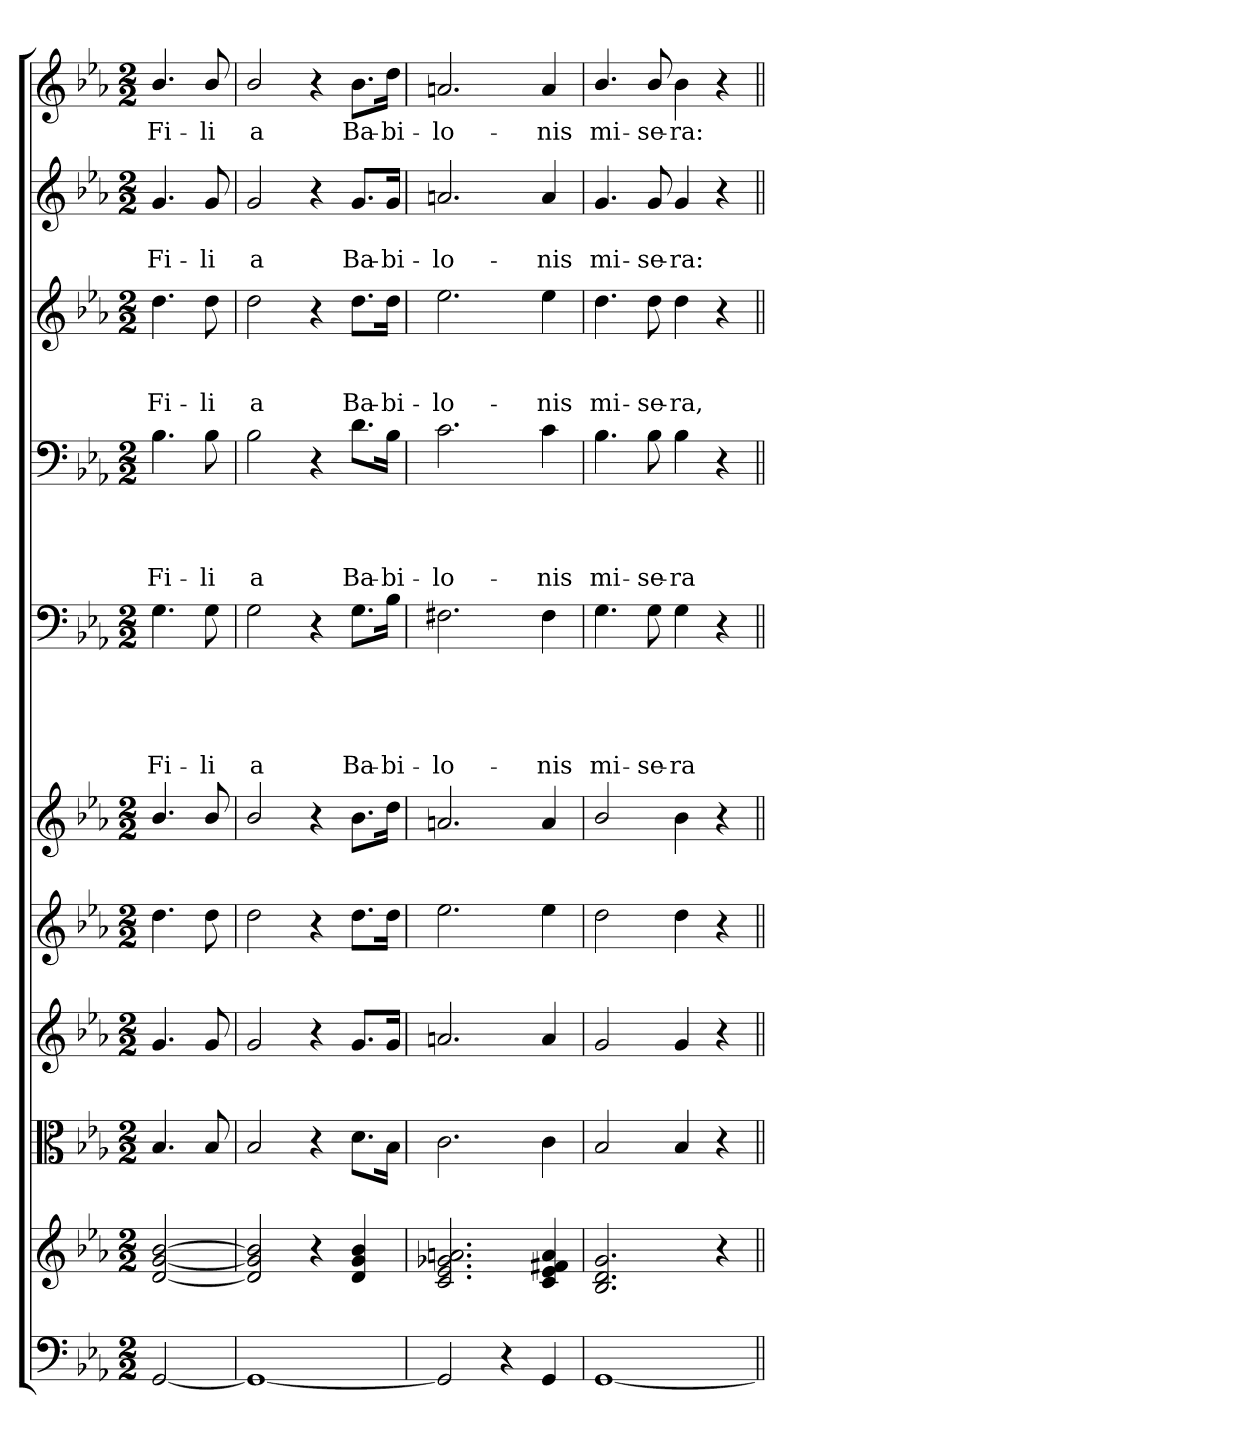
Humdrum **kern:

**kern	**kern	**kern	**kern	**kern	**kern	**kern	**text	**text	**text	**text	**text	**kern	**text	**text	**text	**text	**kern	**text	**text	**text	**kern	**text	**text	**kern	**text
*part11	*part10	*part9	*part8	*part7	*part6	*part5	*part5	*part5	*part5	*part5	*part5	*part4	*part4	*part4	*part4	*part4	*part3	*part3	*part3	*part3	*part2	*part2	*part2	*part1	*part1
*staff11	*staff10	*staff9	*staff8	*staff7	*staff6	*staff5	*staff5	*staff5	*staff5	*staff5	*staff5	*staff4	*staff4	*staff4	*staff4	*staff4	*staff3	*staff3	*staff3	*staff3	*staff2	*staff2	*staff2	*staff1	*staff1
*clefF4	*clefG2	*clefC3	*clefG2	*clefG2	*clefG2	*clefF4	*	*	*	*	*	*clefF4	*	*	*	*	*clefG2	*	*	*	*clefG2	*	*	*clefG2	*
*	*	*	*	*	*	*	*	*	*	*	*	*	*	*	*	*	*ITrd7c12	*	*	*	*	*	*	*	*
*k[b-e-a-]	*k[b-e-a-]	*k[b-e-a-]	*k[b-e-a-]	*k[b-e-a-]	*k[b-e-a-]	*k[b-e-a-]	*	*	*	*	*	*k[b-e-a-]	*	*	*	*	*k[b-e-a-]	*	*	*	*k[b-e-a-]	*	*	*k[b-e-a-]	*
*E-:	*E-:	*E-:	*E-:	*E-:	*E-:	*E-:	*	*	*	*	*	*E-:	*	*	*	*	*E-:	*	*	*	*E-:	*	*	*E-:	*
*M2/2	*M2/2	*M2/2	*M2/2	*M2/2	*M2/2	*M2/2	*	*	*	*	*	*M2/2	*	*	*	*	*M2/2	*	*	*	*M2/2	*	*	*M2/2	*
=1	=1	=1	=1	=1	=1	=1	=1	=1	=1	=1	=1	=1	=1	=1	=1	=1	=1	=1	=1	=1	=1	=1	=1	=1	=1
*	*^	*	*	*	*	*	*	*	*	*	*	*	*	*	*	*	*	*	*	*	*	*	*	*	*
*	*	*^	*	*	*	*	*	*	*	*	*	*	*	*	*	*	*	*	*	*	*	*	*	*	*	*
!	!	!	!	!	!	!	!	!	!	!	!	!	!LO:LY:b	!	!	!	!	!LO:LY:b	!	!	!	!LO:LY:b	!	!	!LO:LY:b	!	!LO:LY:b
[<2GG/	[<2d/ [<2g/ [>2b-/	2ryy	2ryy	4.B-/	4.g/	4.dd\	4.b-/	4.G\	.	.	.	.	Fi-	4.B-\	.	.	.	Fi-	4.d\	.	.	Fi-	4.g/	.	Fi-	4.b-/	Fi-
!	!	!	!	!	!	!	!	!	!	!	!	!	!LO:LY:b	!	!	!	!	!LO:LY:b	!	!	!	!LO:LY:b	!	!	!LO:LY:b	!	!LO:LY:b
.	.	.	.	8B-/	8g/	8dd\	8b-/	8G\	.	.	.	.	-li	8B-\	.	.	.	-li	8d\	.	.	-li	8g/	.	-li	8b-/	-li
=2	=2	=2	=2	=2	=2	=2	=2	=2	=2	=2	=2	=2	=2	=2	=2	=2	=2	=2	=2	=2	=2	=2	=2	=2	=2	=2	=2
!	!	!	!	!	!	!	!	!	!	!	!	!	!LO:LY:b	!	!	!	!	!LO:LY:b	!	!	!	!LO:LY:b	!	!	!LO:LY:b	!	!LO:LY:b
1GG_	2d/] 2g/] 2b-/]	1ryy	1ryy	2B-/	2g/	2dd\	2b-/	2G\	.	.	.	.	a	2B-\	.	.	.	a	2d\	.	.	a	2g/	.	a	2b-/	a
.	4r	.	.	4r	4r	4r	4r	4r	.	.	.	.	.	4r	.	.	.	.	4r	.	.	.	4r	.	.	4r	.
!	!	!	!	!	!	!	!	!	!	!	!	!	!LO:LY:b	!	!	!	!	!LO:LY:b	!	!	!	!LO:LY:b	!	!	!LO:LY:b	!	!LO:LY:b
.	4d/ 4g/ 4b-/	.	.	8.d\L	8.g/L	8.dd\L	8.b-\L	8.G\L	.	.	.	.	Ba-	8.d\L	.	.	.	Ba-	8.d\L	.	.	Ba-	8.g/L	.	Ba-	8.b-\L	Ba-
!	!	!	!	!	!	!	!	!	!	!	!	!	!LO:LY:b	!	!	!	!	!LO:LY:b	!	!	!	!LO:LY:b	!	!	!LO:LY:b	!	!LO:LY:b
.	.	.	.	16B-\Jk	16g/Jk	16dd\Jk	16dd\Jk	16B-\Jk	.	.	.	.	-bi-	16B-\Jk	.	.	.	-bi-	16d\Jk	.	.	-bi-	16g/Jk	.	-bi-	16dd\Jk	-bi-
=3	=3	=3	=3	=3	=3	=3	=3	=3	=3	=3	=3	=3	=3	=3	=3	=3	=3	=3	=3	=3	=3	=3	=3	=3	=3	=3	=3
!	!	!	!	!	!	!	!	!	!	!	!	!	!LO:LY:b	!	!	!	!	!LO:LY:b	!	!	!	!LO:LY:b	!	!	!LO:LY:b	!	!LO:LY:b
2GG/]	2.c/ 2.e-/ 2.g-X/ 2.an/	1ryy	1ryy	2.c\	2.an/	2.ee-\	2.an/	2.F#X\	.	.	.	.	-lo-	2.c\	.	.	.	-lo-	2.e-\	.	.	-lo-	2.an/	.	-lo-	2.an/	-lo-
4r	.	.	.	.	.	.	.	.	.	.	.	.	.	.	.	.	.	.	.	.	.	.	.	.	.	.	.
!	!	!	!	!	!	!	!	!	!	!	!	!	!LO:LY:b	!	!	!	!	!LO:LY:b	!	!	!	!LO:LY:b	!	!	!LO:LY:b	!	!LO:LY:b
4GG/	4c/ 4e-/ 4f#X/ 4a/	.	.	4c\	4a/	4ee-\	4a/	4F#\	.	.	.	.	-nis	4c\	.	.	.	-nis	4e-\	.	.	-nis	4a/	.	-nis	4a/	-nis
=4	=4	=4	=4	=4	=4	=4	=4	=4	=4	=4	=4	=4	=4	=4	=4	=4	=4	=4	=4	=4	=4	=4	=4	=4	=4	=4	=4
!	!	!	!	!	!	!	!	!	!	!	!	!	!LO:LY:b	!	!	!	!	!LO:LY:b	!	!	!	!LO:LY:b	!	!	!LO:LY:b	!	!LO:LY:b
[<1GG	2.B-/ 2.d/ 2.g/	1ryy	1ryy	2B-/	2g/	2dd\	2b-/	4.G\	.	.	.	.	mi-	4.B-\	.	.	.	mi-	4.d\	.	.	mi-	4.g/	.	mi-	4.b-/	mi-
!	!	!	!	!	!	!	!	!	!	!	!	!	!LO:LY:b	!	!	!	!	!LO:LY:b	!	!	!	!LO:LY:b	!	!	!LO:LY:b	!	!LO:LY:b
.	.	.	.	.	.	.	.	8G\	.	.	.	.	-se-	8B-\	.	.	.	-se-	8d\	.	.	-se-	8g/	.	-se-	8b-/	-se-
!	!	!	!	!	!	!	!	!	!	!	!	!	!LO:LY:b	!	!	!	!	!LO:LY:b	!	!	!	!LO:LY:b	!	!	!LO:LY:b	!	!LO:LY:b
.	.	.	.	4B-/	4g/	4dd\	4b-\	4G\	.	.	.	.	-ra	4B-\	.	.	.	-ra	4d\	.	.	-ra,	4g/	.	-ra:	4b-\	-ra:
.	4r	.	.	4r	4r	4r	4r	4r	.	.	.	.	.	4r	.	.	.	.	4r	.	.	.	4r	.	.	4r	.
*	*v	*v	*v	*	*	*	*	*	*	*	*	*	*	*	*	*	*	*	*	*	*	*	*	*	*	*	*
=||	=||	=||	=||	=||	=||	=||	=||	=||	=||	=||	=||	=||	=||	=||	=||	=||	=||	=||	=||	=||	=||	=||	=||	=||	=||
*-	*-	*-	*-	*-	*-	*-	*-	*-	*-	*-	*-	*-	*-	*-	*-	*-	*-	*-	*-	*-	*-	*-	*-	*-	*-
